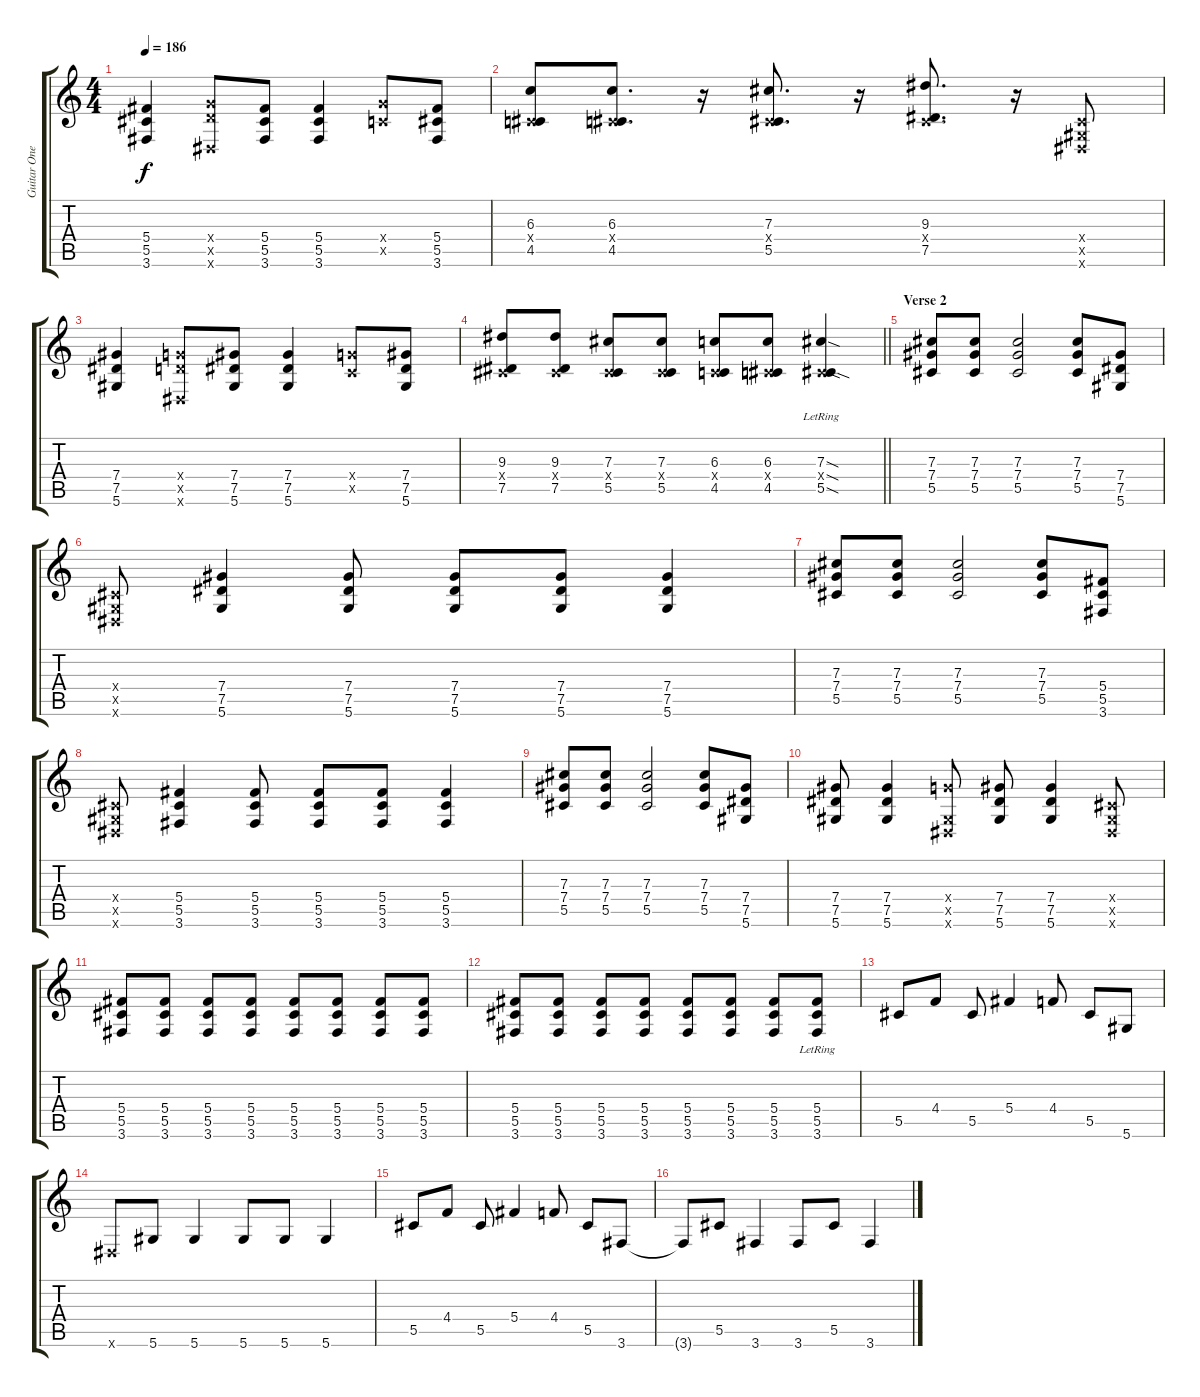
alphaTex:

\track ("Guitar One" "Guitar One") {instrument distortionguitar}
\staff {score tabs}
\tuning (Eb4 Bb3 Gb3 Db3 Ab2 Eb2) {hide}
\ts (4 4)
\tempo 186
\clef g2
\ks c
(5.4 5.5 3.6).4{dy f} (6.4{x} 6.5{x} 0.6{x}).8 (5.4 5.5 3.6).8 (5.4 5.5 3.6).4 (6.4{x} 4.5{x}).8 (5.4 5.5 3.6).8 |
(6.3 0.4{x} 4.5).8 (6.3 0.4{x} 4.5).8{d} r.16 (7.3 0.4{x} 5.5).8{d} r.16 (9.3 0.4{x} 7.5).8{d} r.16 (0.4{x} 0.5{x} 0.6{x}).8 |
(7.4 7.5 5.6).4 (6.4{x} 6.5{x} 0.6{x}).8 (7.4 7.5 5.6).8 (7.4 7.5 5.6).4 (6.4{x} 4.5{x}).8 (7.4 7.5 5.6).8 |
\barLineRight lightlight
(9.3 0.4{x} 7.5).8 (9.3 0.4{x} 7.5).8 (7.3 0.4{x} 5.5).8 (7.3 0.4{x} 5.5).8 (6.3 0.4{x} 4.5).8{volume 8} (6.3 0.4{x} 4.5).8 (7.3{sod lr} 0.4{sod x} 5.5{sod lr}).4 |
\section ("" "Verse 2")
(7.3 7.4 5.5).8{volume 8 balance 2 instrument overdrivenguitar} (7.3 7.4 5.5).8 (7.3 7.4 5.5).2 (7.3 7.4 5.5).8 (7.4 7.5 5.6).8 |
(0.4{x} 0.5{x} 0.6{x}).8 (7.4 7.5 5.6).4 (7.4 7.5 5.6).8 (7.4 7.5 5.6).8 (7.4 7.5 5.6).8 (7.4 7.5 5.6).4 |
(7.3 7.4 5.5).8{volume 8 balance 2 instrument overdrivenguitar} (7.3 7.4 5.5).8 (7.3 7.4 5.5).2 (7.3 7.4 5.5).8 (5.4 5.5 3.6).8 |
(0.4{x} 0.5{x} 0.6{x}).8 (5.4 5.5 3.6).4 (5.4 5.5 3.6).8 (5.4 5.5 3.6).8 (5.4 5.5 3.6).8 (5.4 5.5 3.6).4 |
(7.3 7.4 5.5).8{volume 8 balance 2 instrument overdrivenguitar} (7.3 7.4 5.5).8 (7.3 7.4 5.5).2 (7.3 7.4 5.5).8 (7.4 7.5 5.6).8 |
(7.4 7.5 5.6).8{volume 16 instrument distortionguitar} (7.4 7.5 5.6).4 (6.4{x} 0.5{x} 0.6{x}).8 (7.4 7.5 5.6).8 (7.4 7.5 5.6).4 (0.4{x} 0.5{x} 0.6{x}).8 |
(5.4 5.5 3.6).8 (5.4 5.5 3.6).8 (5.4 5.5 3.6).8 (5.4 5.5 3.6).8 (5.4 5.5 3.6).8 (5.4 5.5 3.6).8 (5.4 5.5 3.6).8 (5.4 5.5 3.6).8 |
(5.4 5.5 3.6).8 (5.4 5.5 3.6).8 (5.4 5.5 3.6).8 (5.4 5.5 3.6).8 (5.4 5.5 3.6).8 (5.4 5.5 3.6).8 (5.4 5.5 3.6).8 (5.4{lr} 5.5{lr} 3.6{lr}).8 |
5.5.8{volume 14 balance 8} 4.4.8 5.5.8 5.4.4 4.4.8 5.5.8 5.6.8 |
0.6{x}.8 5.6.8 5.6.4 5.6.8 5.6.8 5.6.4 |
5.5.8 4.4.8 5.5.8 5.4.4 4.4.8 5.5.8 3.6.8 |
3.6{t}.8 5.5.8 3.6.4 3.6.8 5.5.8 3.6.4
